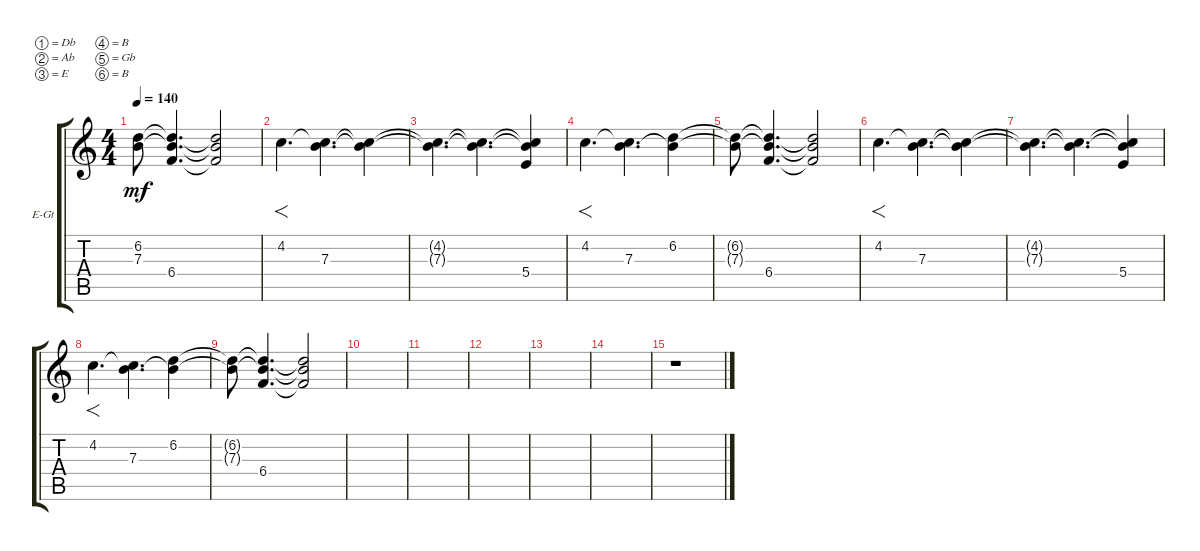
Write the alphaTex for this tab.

\defaultSystemsLayout 4
\bracketExtendMode groupsimilarinstruments
\firstSystemTrackNameOrientation horizontal
\otherSystemsTrackNameOrientation horizontal
\track ("Electric Guitar" "E-Gt") {instrument distortionguitar}
\staff {score tabs}
\tuning (Db4 Ab3 E3 B2 Gb2 B1)
\ts (4 4)
\tempo 140
\clef g2
\ks c
(6.2{t} 7.3{t}).8{dy mf} (6.2{t} 7.3{t} 6.4).4{d} (6.4{t} 7.3{t} 6.2{t}).2 |
4.2.4{f d} (7.3 4.2{t}).4{d} (7.3{t} 4.2{t}).4 |
(7.3{t} 4.2{t}).4{d} (4.2{t} 7.3{t}).4{d} (5.4 7.3{t} 4.2{t}).4 |
4.2.4{f d} (7.3 4.2{t}).4{d} (7.3{t} 6.2).4 |
(6.2{t} 7.3{t}).8 (6.2{t} 7.3{t} 6.4).4{d} (6.4{t} 7.3{t} 6.2{t}).2 |
4.2.4{f d} (7.3 4.2{t}).4{d} (7.3{t} 4.2{t}).4 |
(7.3{t} 4.2{t}).4{d} (4.2{t} 7.3{t}).4{d} (5.4 7.3{t} 4.2{t}).4 |
4.2.4{f d} (7.3 4.2{t}).4{d} (7.3{t} 6.2).4 |
(6.2{t} 7.3{t}).8 (6.2{t} 7.3{t} 6.4).4{d} (6.4{t} 7.3{t} 6.2{t}).2 |
|
|
|
|
|
r.1
